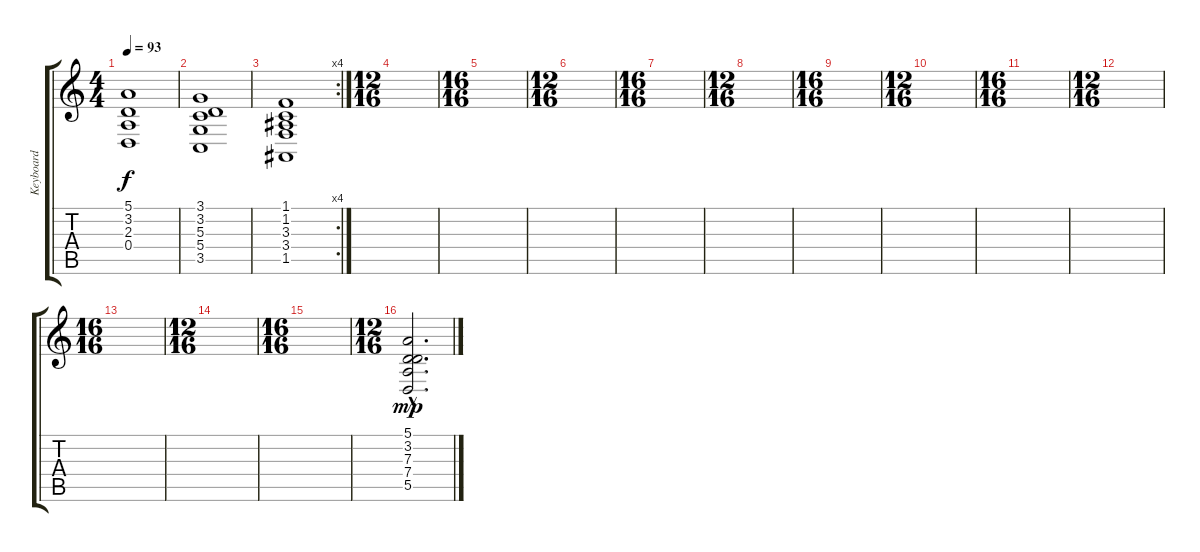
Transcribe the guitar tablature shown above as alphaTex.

\track ("Keyboard" "Keyboard") {instrument stringensemble1}
\staff {score tabs}
\tuning (E4 B3 G3 D3 A2 E2) {hide}
\ts (4 4)
\tempo 93
\clef g2
\ks c
(5.1 3.2 2.3 0.4).1{dy f} |
(3.1 3.2 5.3 5.4 3.5).1 |
\rc 4
(1.1 1.2 3.3 3.4 1.5).1 |
\ts (12 16)
|
\ts (16 16)
|
\ts (12 16)
|
\ts (16 16)
|
\ts (12 16)
|
\ts (16 16)
|
\ts (12 16)
|
\ts (16 16)
|
\ts (12 16)
|
\ts (16 16)
|
\ts (12 16)
|
\ts (16 16)
|
\ts (12 16)
(5.1{hac} 3.2{hac} 7.3{hac} 7.4{hac} 5.5{hac}).2{d dy mp}
